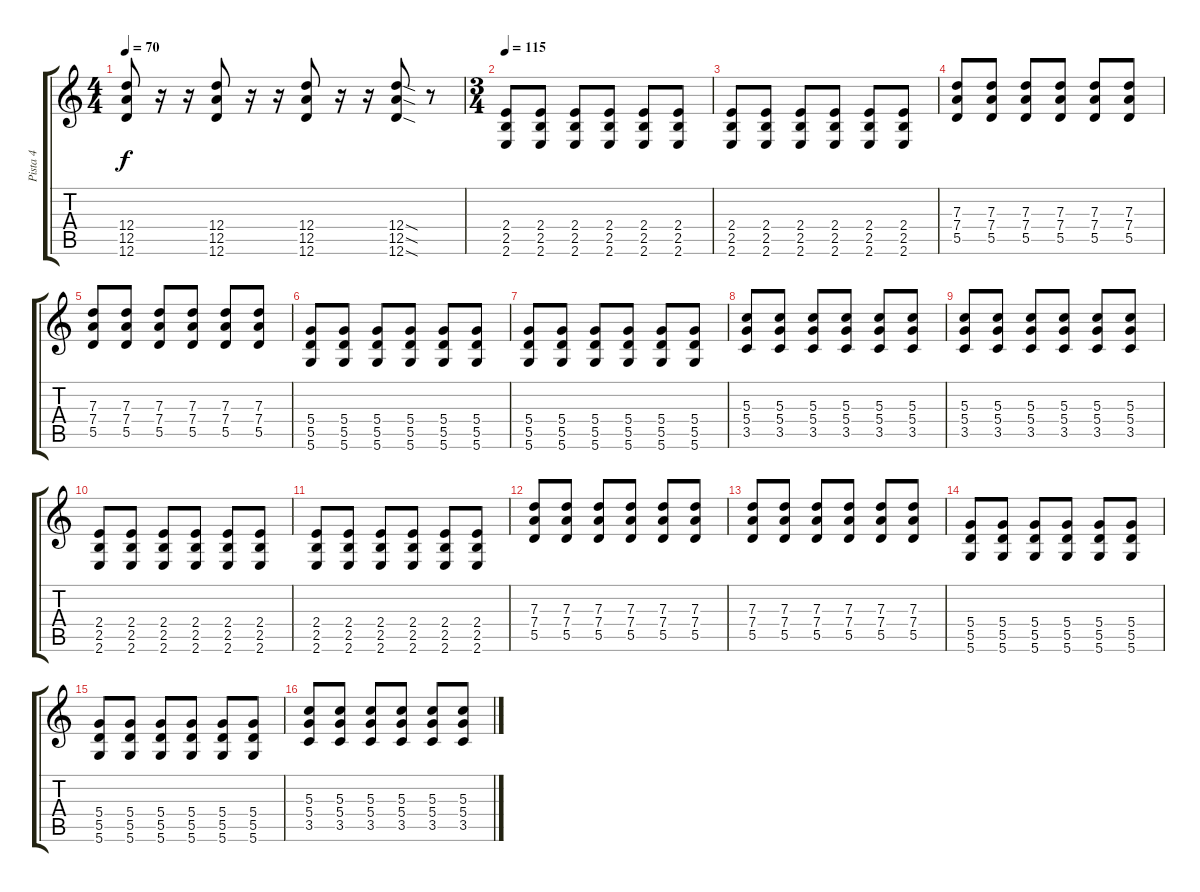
\track ("Pista 4" "Pista 4") {instrument distortionguitar}
\staff {score tabs}
\tuning (E4 B3 G3 D3 A2 D2) {hide}
\ts (4 4)
\tempo 70
\clef g2
\ks c
(12.4 12.5 12.6).8{dy f} r.16 r.16 (12.4 12.5 12.6).8 r.16 r.16 (12.4 12.5 12.6).8 r.16 r.16 (12.4{sod} 12.5{sod} 12.6{sod}).8 r.8 |
\ts (3 4)
\tempo 115
(2.4 2.5 2.6).8 (2.4 2.5 2.6).8 (2.4 2.5 2.6).8 (2.4 2.5 2.6).8 (2.4 2.5 2.6).8 (2.4 2.5 2.6).8 |
(2.4 2.5 2.6).8 (2.4 2.5 2.6).8 (2.4 2.5 2.6).8 (2.4 2.5 2.6).8 (2.4 2.5 2.6).8 (2.4 2.5 2.6).8 |
(7.3 7.4 5.5).8 (7.3 7.4 5.5).8 (7.3 7.4 5.5).8 (7.3 7.4 5.5).8 (7.3 7.4 5.5).8 (7.3 7.4 5.5).8 |
(7.3 7.4 5.5).8 (7.3 7.4 5.5).8 (7.3 7.4 5.5).8 (7.3 7.4 5.5).8 (7.3 7.4 5.5).8 (7.3 7.4 5.5).8 |
(5.4 5.5 5.6).8 (5.4 5.5 5.6).8 (5.4 5.5 5.6).8 (5.4 5.5 5.6).8 (5.4 5.5 5.6).8 (5.4 5.5 5.6).8 |
(5.4 5.5 5.6).8 (5.4 5.5 5.6).8 (5.4 5.5 5.6).8 (5.4 5.5 5.6).8 (5.4 5.5 5.6).8 (5.4 5.5 5.6).8 |
(5.3 5.4 3.5).8 (5.3 5.4 3.5).8 (5.3 5.4 3.5).8 (5.3 5.4 3.5).8 (5.3 5.4 3.5).8 (5.3 5.4 3.5).8 |
(5.3 5.4 3.5).8 (5.3 5.4 3.5).8 (5.3 5.4 3.5).8 (5.3 5.4 3.5).8 (5.3 5.4 3.5).8 (5.3 5.4 3.5).8 |
(2.4 2.5 2.6).8 (2.4 2.5 2.6).8 (2.4 2.5 2.6).8 (2.4 2.5 2.6).8 (2.4 2.5 2.6).8 (2.4 2.5 2.6).8 |
(2.4 2.5 2.6).8 (2.4 2.5 2.6).8 (2.4 2.5 2.6).8 (2.4 2.5 2.6).8 (2.4 2.5 2.6).8 (2.4 2.5 2.6).8 |
(7.3 7.4 5.5).8 (7.3 7.4 5.5).8 (7.3 7.4 5.5).8 (7.3 7.4 5.5).8 (7.3 7.4 5.5).8 (7.3 7.4 5.5).8 |
(7.3 7.4 5.5).8 (7.3 7.4 5.5).8 (7.3 7.4 5.5).8 (7.3 7.4 5.5).8 (7.3 7.4 5.5).8 (7.3 7.4 5.5).8 |
(5.4 5.5 5.6).8 (5.4 5.5 5.6).8 (5.4 5.5 5.6).8 (5.4 5.5 5.6).8 (5.4 5.5 5.6).8 (5.4 5.5 5.6).8 |
(5.4 5.5 5.6).8 (5.4 5.5 5.6).8 (5.4 5.5 5.6).8 (5.4 5.5 5.6).8 (5.4 5.5 5.6).8 (5.4 5.5 5.6).8 |
(5.3 5.4 3.5).8 (5.3 5.4 3.5).8 (5.3 5.4 3.5).8 (5.3 5.4 3.5).8 (5.3 5.4 3.5).8 (5.3 5.4 3.5).8
